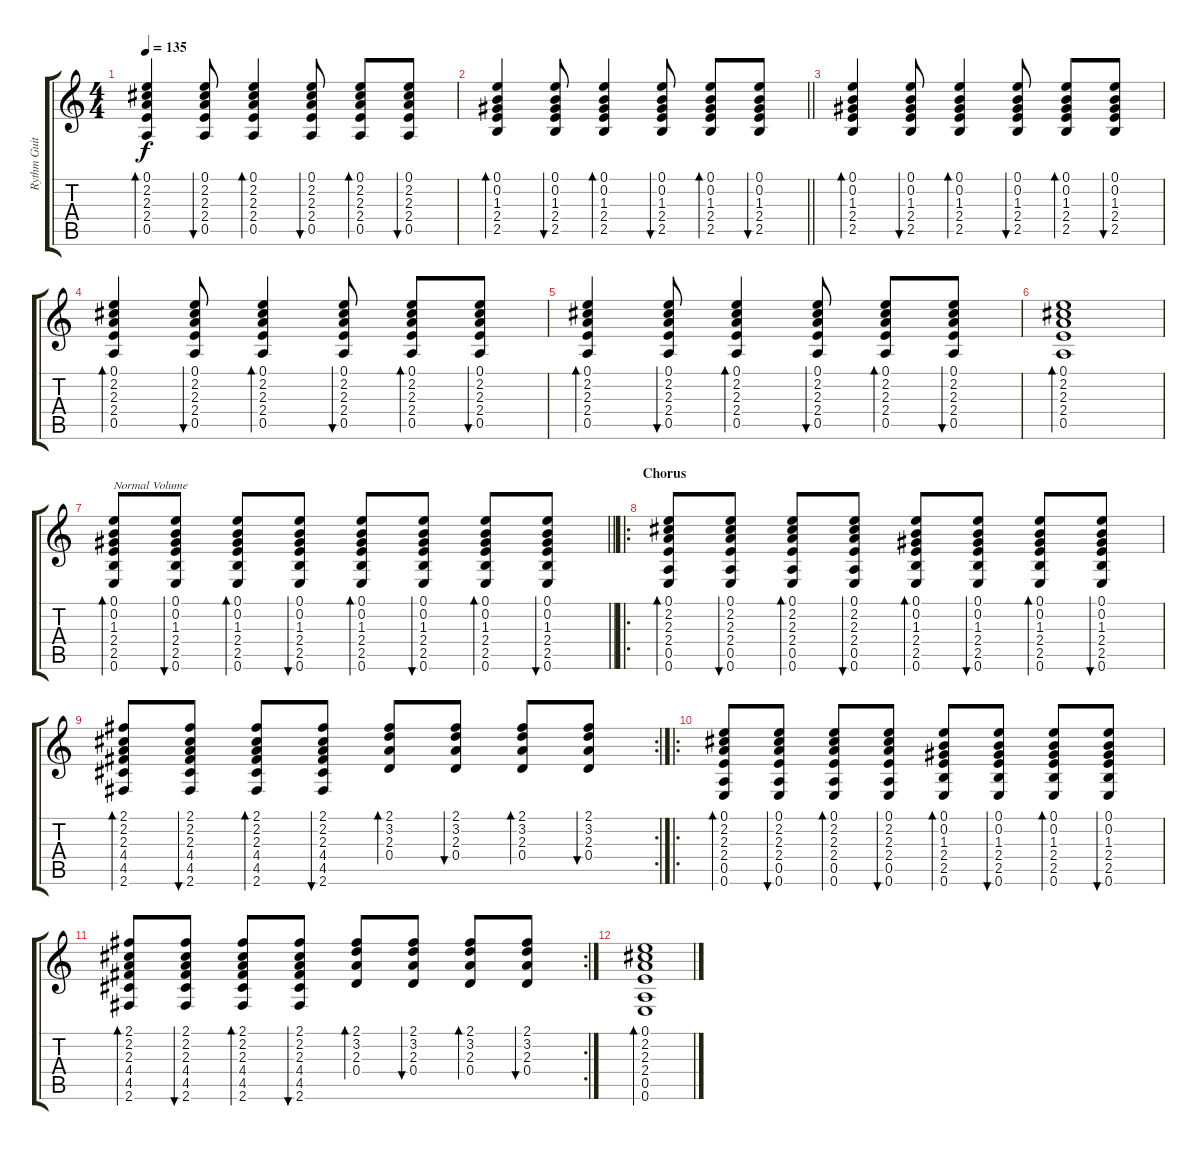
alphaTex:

\track ("Rythm Guitar" "Rythm Guit") {instrument acousticguitarnylon}
\staff {score tabs}
\tuning (E4 B3 G3 D3 A2 E2) {hide}
\ts (4 4)
\tempo 135
\clef g2
\ks c
(0.1 2.2 2.3 2.4 0.5).4{bd 60 dy f} (0.1 2.2 2.3 2.4 0.5).8{bu 60} (0.1 2.2 2.3 2.4 0.5).4{bd 60} (0.1 2.2 2.3 2.4 0.5).8{bu 60} (0.1 2.2 2.3 2.4 0.5).8{bd 60} (0.1 2.2 2.3 2.4 0.5).8{bu 60} |
\barLineRight lightlight
(0.1 0.2 1.3 2.4 2.5).4{bd 120} (0.1 0.2 1.3 2.4 2.5).8{bu 60} (0.1 0.2 1.3 2.4 2.5).4{bd 60} (0.1 0.2 1.3 2.4 2.5).8{bu 60} (0.1 0.2 1.3 2.4 2.5).8{bd 60} (0.1 0.2 1.3 2.4 2.5).8{bu 60} |
(0.1 0.2 1.3 2.4 2.5).4{bd 60} (0.1 0.2 1.3 2.4 2.5).8{bu 60} (0.1 0.2 1.3 2.4 2.5).4{bd 60} (0.1 0.2 1.3 2.4 2.5).8{bu 60} (0.1 0.2 1.3 2.4 2.5).8{bd 60} (0.1 0.2 1.3 2.4 2.5).8{bu 60} |
(0.1 2.2 2.3 2.4 0.5).4{bd 120} (0.1 2.2 2.3 2.4 0.5).8{bu 60} (0.1 2.2 2.3 2.4 0.5).4{bd 60} (0.1 2.2 2.3 2.4 0.5).8{bu 60} (0.1 2.2 2.3 2.4 0.5).8{bd 60} (0.1 2.2 2.3 2.4 0.5).8{bu 60} |
(0.1 2.2 2.3 2.4 0.5).4{bd 60} (0.1 2.2 2.3 2.4 0.5).8{bu 60} (0.1 2.2 2.3 2.4 0.5).4{bd 60} (0.1 2.2 2.3 2.4 0.5).8{bu 60} (0.1 2.2 2.3 2.4 0.5).8{bd 60} (0.1 2.2 2.3 2.4 0.5).8{bu 60} |
(0.1 2.2 2.3 2.4 0.5).1{bd 120} |
\barLineRight lightlight
(0.1 0.2 1.3 2.4 2.5 0.6).8{bd 30 txt "Normal Volume" volume 16} (0.1 0.2 1.3 2.4 2.5 0.6).8{bu 30} (0.1 0.2 1.3 2.4 2.5 0.6).8{bd 30} (0.1 0.2 1.3 2.4 2.5 0.6).8{bu 30} (0.1 0.2 1.3 2.4 2.5 0.6).8{bd 30} (0.1 0.2 1.3 2.4 2.5 0.6).8{bu 30} (0.1 0.2 1.3 2.4 2.5 0.6).8{bd 30} (0.1 0.2 1.3 2.4 2.5 0.6).8{bu 30} |
\ro
\section ("" "Chorus")
(0.1 2.2 2.3 2.4 0.5 0.6).8{bd 60} (0.1 2.2 2.3 2.4 0.5 0.6).8{bu 60} (0.1 2.2 2.3 2.4 0.5 0.6).8{bd 60} (0.1 2.2 2.3 2.4 0.5 0.6).8{bu 60} (0.1 0.2 1.3 2.4 2.5 0.6).8{bd 60} (0.1 0.2 1.3 2.4 2.5 0.6).8{bu 60} (0.1 0.2 1.3 2.4 2.5 0.6).8{bd 60} (0.1 0.2 1.3 2.4 2.5 0.6).8{bu 60} |
\rc 2
(2.1 2.2 2.3 4.4 4.5 2.6).8{bd 60} (2.1 2.2 2.3 4.4 4.5 2.6).8{bu 60} (2.1 2.2 2.3 4.4 4.5 2.6).8{bd 60} (2.1 2.2 2.3 4.4 4.5 2.6).8{bu 60} (2.1 3.2 2.3 0.4).8{bd 60} (2.1 3.2 2.3 0.4).8{bu 60} (2.1 3.2 2.3 0.4).8{bd 60} (2.1 3.2 2.3 0.4).8{bu 60} |
\ro
(0.1 2.2 2.3 2.4 0.5 0.6).8{bd 60} (0.1 2.2 2.3 2.4 0.5 0.6).8{bu 60} (0.1 2.2 2.3 2.4 0.5 0.6).8{bd 60} (0.1 2.2 2.3 2.4 0.5 0.6).8{bu 60} (0.1 0.2 1.3 2.4 2.5 0.6).8{bd 60} (0.1 0.2 1.3 2.4 2.5 0.6).8{bu 60} (0.1 0.2 1.3 2.4 2.5 0.6).8{bd 60} (0.1 0.2 1.3 2.4 2.5 0.6).8{bu 60} |
\rc 2
(2.1 2.2 2.3 4.4 4.5 2.6).8{bd 60} (2.1 2.2 2.3 4.4 4.5 2.6).8{bu 60} (2.1 2.2 2.3 4.4 4.5 2.6).8{bd 60} (2.1 2.2 2.3 4.4 4.5 2.6).8{bu 60} (2.1 3.2 2.3 0.4).8{bd 60} (2.1 3.2 2.3 0.4).8{bu 60} (2.1 3.2 2.3 0.4).8{bd 60} (2.1 3.2 2.3 0.4).8{bu 60} |
(0.1 2.2 2.3 2.4 0.5 0.6).1{bd 240}
